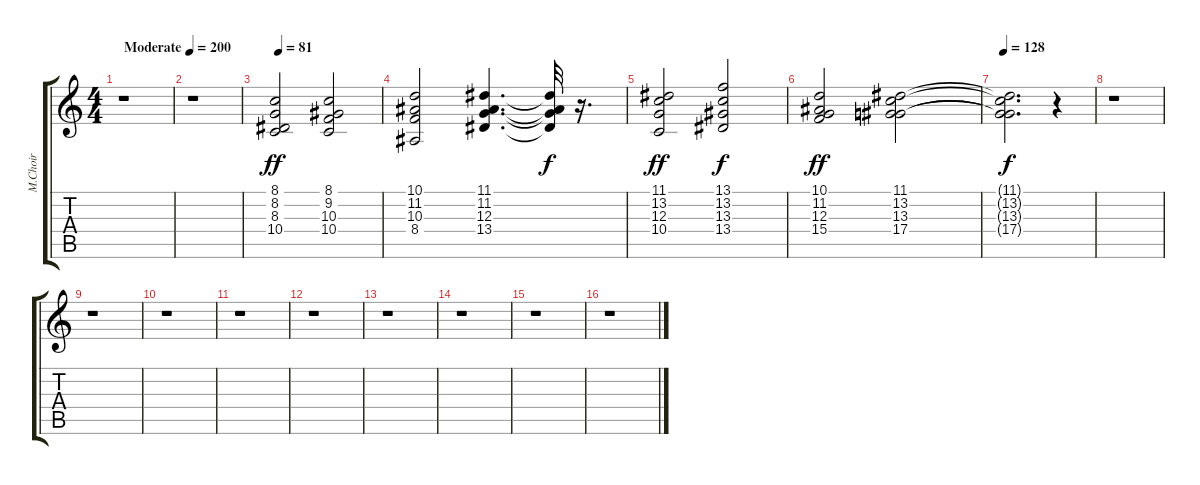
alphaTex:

\track ("M.Choir" "M.Choir") {instrument choiraahs}
\staff {score tabs}
\tuning (E4 B3 G3 D3 A2 E2) {hide}
\ts (4 4)
\tempo (200 "Moderate")
\clef g2
\ks c
r.1{dy ff instrument choiraahs} |
r.1 |
\tempo 81
(8.1 8.2 8.3 10.4).2{balance 14} (8.1 9.2 10.3 10.4).2 |
(10.1 11.2 10.3 8.4).2 (11.1 11.2 12.3 13.4).4{d} (11.1{t} 11.2{t} 12.3{t} 13.4{t}).32{dy f} r.16{d} |
(11.1 13.2 12.3 10.4).2{dy ff} (13.1 13.2 13.3 13.4).2{dy f} |
(10.1 11.2 12.3 15.4).2{dy ff} (11.1 13.2 13.3 17.4).2 |
\tempo 128
(11.1{t} 13.2{t} 13.3{t} 17.4{t}).2{d dy f} r.4 |
r.1 |
r.1 |
r.1 |
r.1 |
r.1 |
r.1 |
r.1 |
r.1 |
r.1
